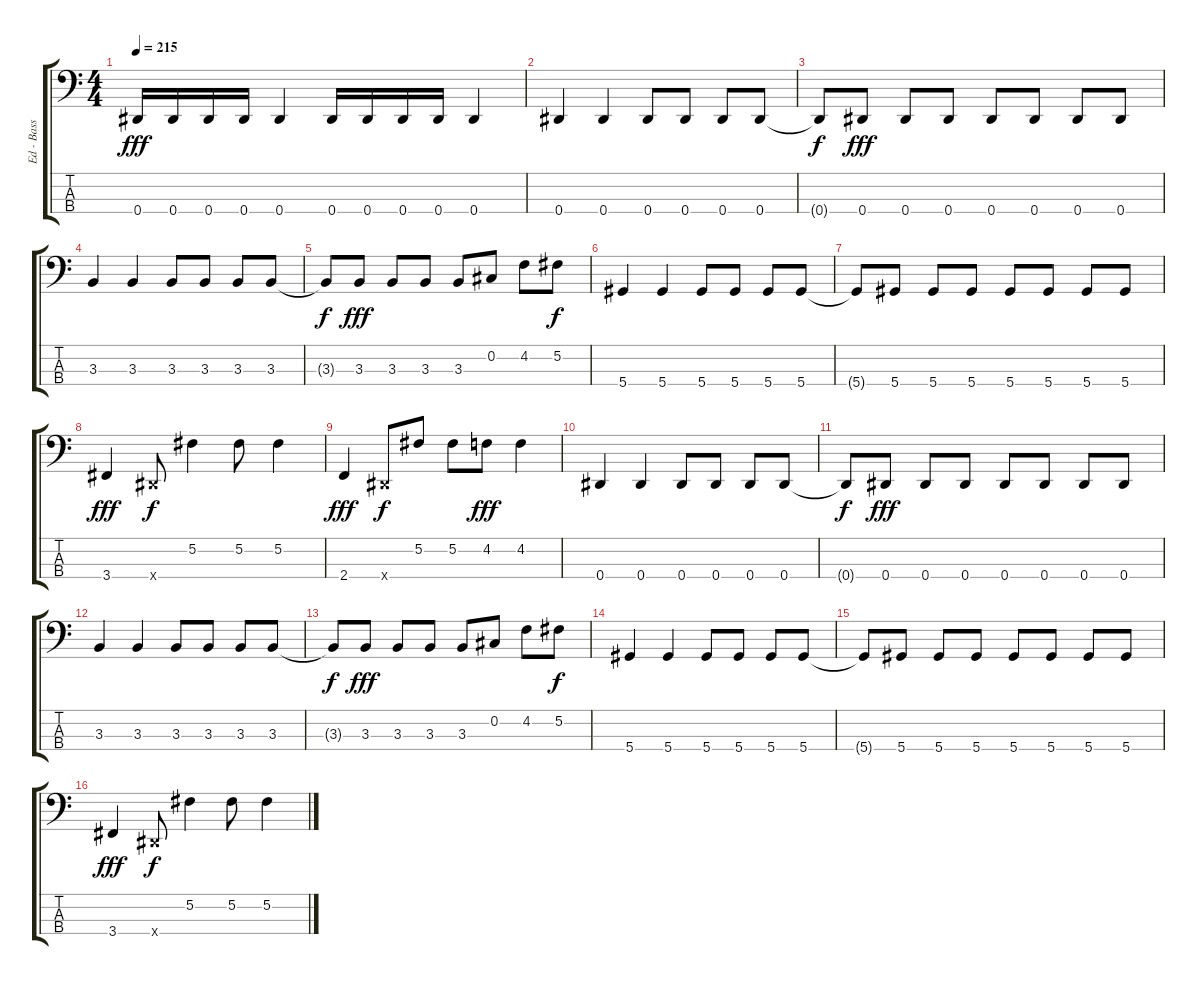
\track ("Ed - Bass" "Ed - Bass") {instrument electricbasspick}
\staff {score tabs}
\tuning (Gb2 Db2 Ab1 Eb1) {hide}
\ts (4 4)
\tempo 215
\clef f4
\ks c
0.4.16{dy fff} 0.4.16 0.4.16 0.4.16 0.4.4 0.4.16 0.4.16 0.4.16 0.4.16 0.4.4 |
0.4.4 0.4.4 0.4.8 0.4.8 0.4.8 0.4.8 |
0.4{t}.8{dy f} 0.4.8{dy fff} 0.4.8 0.4.8 0.4.8 0.4.8 0.4.8 0.4.8 |
3.3.4 3.3.4 3.3.8 3.3.8 3.3.8 3.3.8 |
3.3{t}.8{dy f} 3.3.8{dy fff} 3.3.8 3.3.8 3.3.8 0.2.8 4.2.8 5.2.8{dy f} |
5.4.4 5.4.4 5.4.8 5.4.8 5.4.8 5.4.8 |
5.4{t}.8 5.4.8 5.4.8 5.4.8 5.4.8 5.4.8 5.4.8 5.4.8 |
3.4.4{dy fff} 0.4{x}.8{dy f} 5.2.4 5.2.8 5.2.4 |
2.4.4{dy fff} 0.4{x}.8{dy f} 5.2.8 5.2.8 4.2.8{dy fff} 4.2.4 |
0.4.4 0.4.4 0.4.8 0.4.8 0.4.8 0.4.8 |
0.4{t}.8{dy f} 0.4.8{dy fff} 0.4.8 0.4.8 0.4.8 0.4.8 0.4.8 0.4.8 |
3.3.4 3.3.4 3.3.8 3.3.8 3.3.8 3.3.8 |
3.3{t}.8{dy f} 3.3.8{dy fff} 3.3.8 3.3.8 3.3.8 0.2.8 4.2.8 5.2.8{dy f} |
5.4.4 5.4.4 5.4.8 5.4.8 5.4.8 5.4.8 |
5.4{t}.8 5.4.8 5.4.8 5.4.8 5.4.8 5.4.8 5.4.8 5.4.8 |
3.4.4{dy fff} 0.4{x}.8{dy f} 5.2.4 5.2.8 5.2.4
